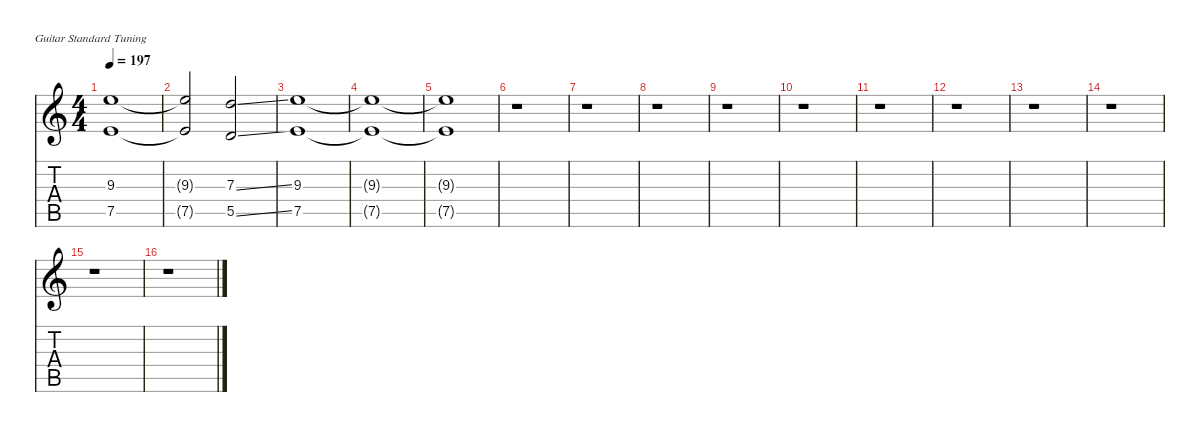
\defaultSystemsLayout 4
\hideDynamics
\bracketExtendMode nobrackets
\singleTrackTrackNamePolicy hidden
\multiTrackTrackNamePolicy hidden
\firstSystemTrackNameMode fullname
\firstSystemTrackNameOrientation horizontal
\otherSystemsTrackNameOrientation horizontal
\track ("Guitar 3" "od.guit.") {defaultSystemsLayout 8 instrument overdrivenguitar}
\staff {score tabs}
\tuning (E4 B3 G3 D3 A2 E2)
\ts (4 4)
\tempo 197
\clef g2
\ks c
(9.3{t} 7.5{t}).1{dy f beam Up} |
(9.3{t} 7.5{t}).2{beam Up} (7.3{ss} 5.5{ss}).2{beam Up} |
(9.3 7.5).1{beam Up} |
(9.3{t} 7.5{t}).1{beam Up} |
(9.3{t} 7.5{t}).1{beam Up} |
r.1{beam Down} |
r.1{beam Down} |
r.1{beam Down} |
r.1{beam Down} |
r.1{beam Down} |
r.1{beam Down} |
r.1{beam Down} |
r.1{beam Down} |
r.1{beam Down} |
r.1{beam Down} |
r.1{beam Down}
